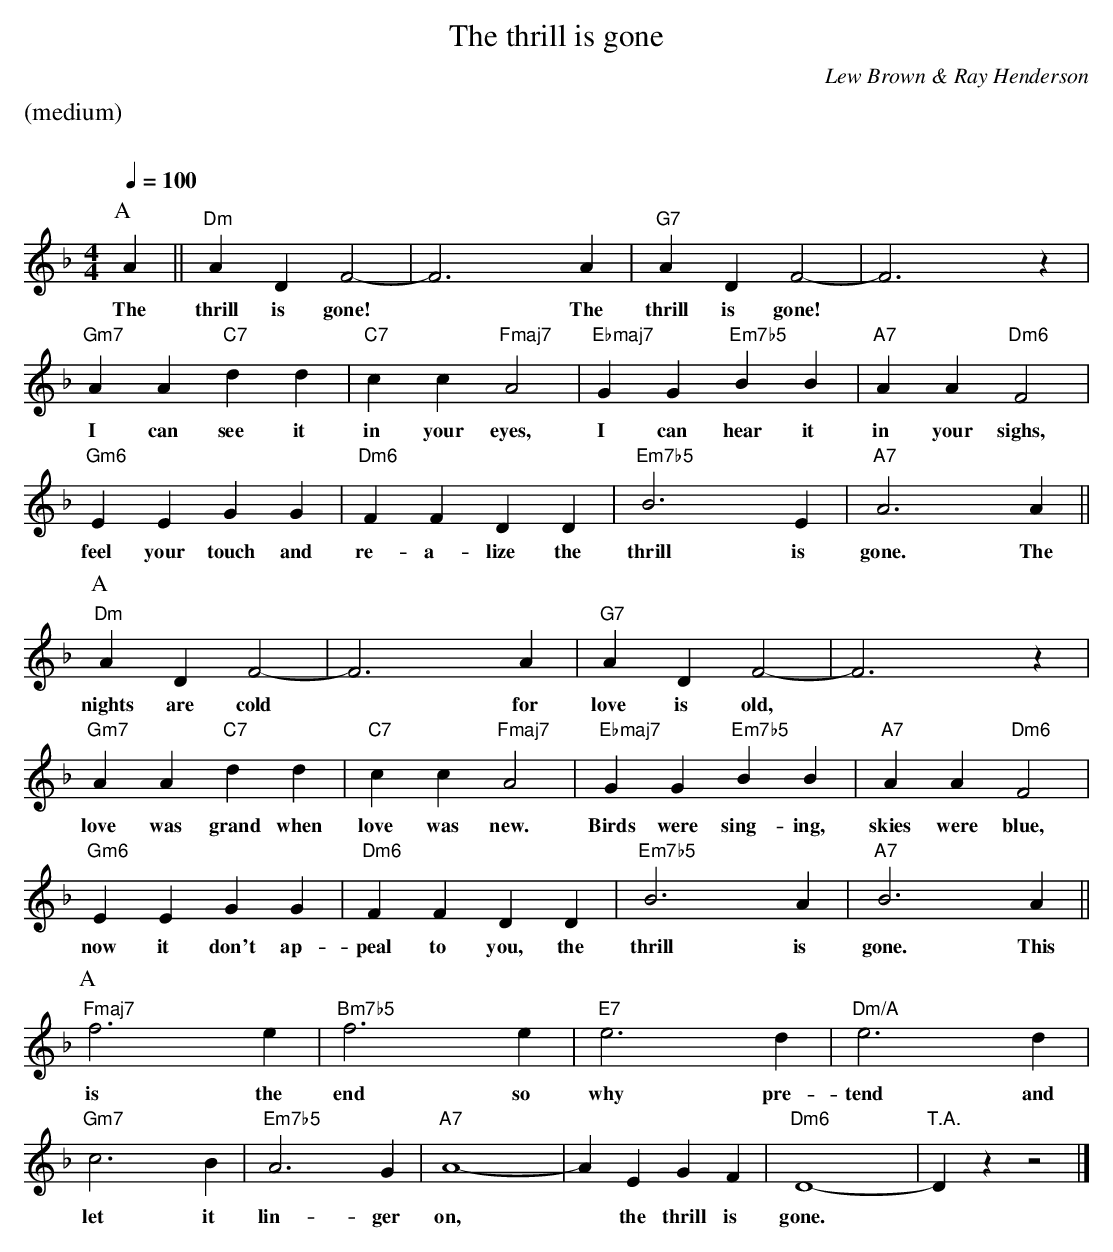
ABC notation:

X:1
T:The thrill is gone
M:4/4
L:1/4
C:Lew Brown & Ray Henderson
Q:1/4=100
%%staves (chords melody)
K:Dm
%%text (medium)
%%vskip 20
P:A
V:chords
x || "Dm"x2 x2 | x2 x2 | "G7"x2 x2 | x2 x2 |
"Gm7"x2 "C7"x2 | "C7"x2 "Fmaj7"x2 | "Ebmaj7"x2 "Em7b5"x2 | "A7"x2 "Dm6"x2 |
"Gm6"x2 x2 | "Dm6"x2 x2 | "Em7b5"x2 x2 | "A7"x2 x2 ||
V:melody
A || ADF2- | F3A | ADF2- | F3z |
w:The thrill is gone!* The thrill is gone!*
AAdd | ccA2 | GGBB | AAF2 |
w:I can see it in your eyes, I can hear it in your sighs,
EEGG | FFDD | B3E | A3A ||
w:feel your touch and re-a-lize the thrill is gone. The
P:A
V:chords
"Dm"x2 x2 | x2 x2 | "G7"x2 x2 | x2 x2 |
"Gm7"x2 "C7"x2 | "C7"x2 "Fmaj7"x2 | "Ebmaj7"x2 "Em7b5"x2 | "A7"x2 "Dm6"x2 |
"Gm6"x2 x2 | "Dm6"x2 x2 | "Em7b5"x2 x2 | "A7"x2 x2 ||
V:melody
ADF2- | F3A | ADF2- | F3z |
w:nights are cold* for love is old,*
AAdd | ccA2 | GGBB | AAF2 |
w:love was grand when love was new. Birds were sing-ing, skies were blue,
EEGG | FFDD | B3A | B3A ||
w:now it don't ap-peal to you, the thrill is gone. This
P:A
V:chords
"Fmaj7"x2 x2 | "Bm7b5"x2 x2 | "E7"x2 x2 | "Dm/A"x2 x2 |
"Gm7"x2 x2 | "Em7b5"x2 x2 | "A7"x2 x2 | x2 x2 | "Dm6"x2 x2 | "T.A."x2 x2 |]
V:melody
f3e | f3e | e3d | e3d |
w:is the end so why pre-tend and
c3B | A3G | A4- | AEGF | D4- | Dzz2 |]
w:let it lin-ger on,* the thrill is gone.*
